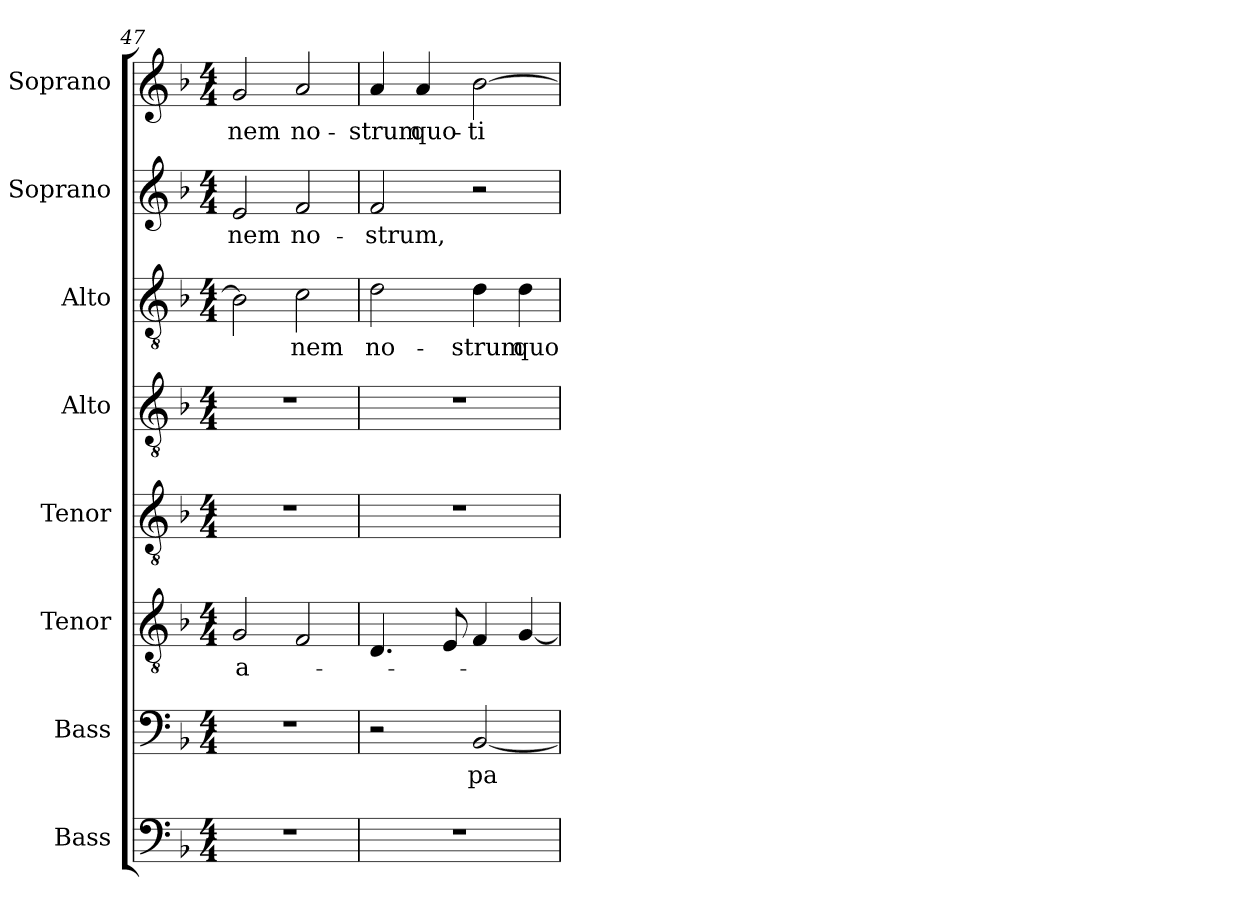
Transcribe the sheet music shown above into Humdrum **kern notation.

**kern	**kern	**text	**kern	**text	**kern	**kern	**kern	**text	**kern	**text	**kern	**text
*part8	*part7	*part7	*part6	*part6	*part5	*part4	*part3	*part3	*part2	*part2	*part1	*part1
*staff8	*staff7	*staff7	*staff6	*staff6	*staff5	*staff4	*staff3	*staff3	*staff2	*staff2	*staff1	*staff1
*I"Bass	*I"Bass	*	*I"Tenor	*	*I"Tenor	*I"Alto	*I"Alto	*	*I"Soprano	*	*I"Soprano	*
*I'B.	*I'B.	*	*I'T.	*	*I'T.	*I'A.	*I'A.	*	*I'S.	*	*I'S.	*
*clefF4	*clefF4	*	*clefGv2	*	*clefGv2	*clefGv2	*clefGv2	*	*clefG2	*	*clefG2	*
*	*	*	*ITrd7c12	*	*ITrd7c12	*ITrd7c12	*ITrd7c12	*	*	*	*	*
*k[b-]	*k[b-]	*	*k[b-]	*	*k[b-]	*k[b-]	*k[b-]	*	*k[b-]	*	*k[b-]	*
*F:	*F:	*	*F:	*	*F:	*F:	*F:	*	*F:	*	*F:	*
*M4/4	*M4/4	*	*M4/4	*	*M4/4	*M4/4	*M4/4	*	*M4/4	*	*M4/4	*
=47	=47	=47	=47	=47	=47	=47	=47	=47	=47	=47	=47	=47
!	!	!	!	!LO:LY:b:color=#000000	!	!	!	!	!	!	!	!
!	!	!	!	!	!	!	!	!	!	!LO:LY:b:color=#000000	!	!
!	!	!	!	!	!	!	!	!	!	!	!	!LO:LY:b:color=#000000
1r	1r	.	2GGi/	-a-	1r	1r	2BB-i\]	.	2ei/	-nem	2gi/	-nem
!	!	!	!	!	!	!	!	!LO:LY:b:color=#000000	!	!	!	!
!	!	!	!	!	!	!	!	!	!	!LO:LY:b:color=#000000	!	!
!	!	!	!	!	!	!	!	!	!	!	!	!LO:LY:b:color=#000000
.	.	.	2FFi/	.	.	.	2Ci\	-nem	2fi/	no-	2ai/	no-
!!LO:PB:g=z
=48	=48	=48	=48	=48	=48	=48	=48	=48	=48	=48	=48	=48
!	!	!	!	!	!	!	!	!LO:LY:b:color=#000000	!	!	!	!
!	!	!	!	!	!	!	!	!	!	!LO:LY:b:color=#000000	!	!
!	!	!	!	!	!	!	!	!	!	!	!	!LO:LY:b:color=#000000
1r	2r	.	4.DDi/	.	1r	1r	2Di\	no-	2fi/	-strum,	4ai/	-strum
!	!	!	!	!	!	!	!	!	!	!	!	!LO:LY:b:color=#000000
.	.	.	.	.	.	.	.	.	.	.	4ai/	quo-
.	.	.	8EEi/	.	.	.	.	.	.	.	.	.
!	!	!LO:LY:b:color=#000000	!	!	!	!	!	!	!	!	!	!
!	!	!	!	!	!	!	!	!LO:LY:b:color=#000000	!	!	!	!
!	!	!	!	!	!	!	!	!	!	!	!	!LO:LY:b:color=#000000
.	[2BB-i/	pa-	4FFi/	.	.	.	4Di\	-strum	2r	.	[2b-i\	-ti-
!	!	!	!	!	!	!	!	!LO:LY:b:color=#000000	!	!	!	!
.	.	.	[4GGi/	.	.	.	4Di\	quo-	.	.	.	.
=	=	=	=	=	=	=	=	=	=	=	=	=
*-	*-	*-	*-	*-	*-	*-	*-	*-	*-	*-	*-	*-
